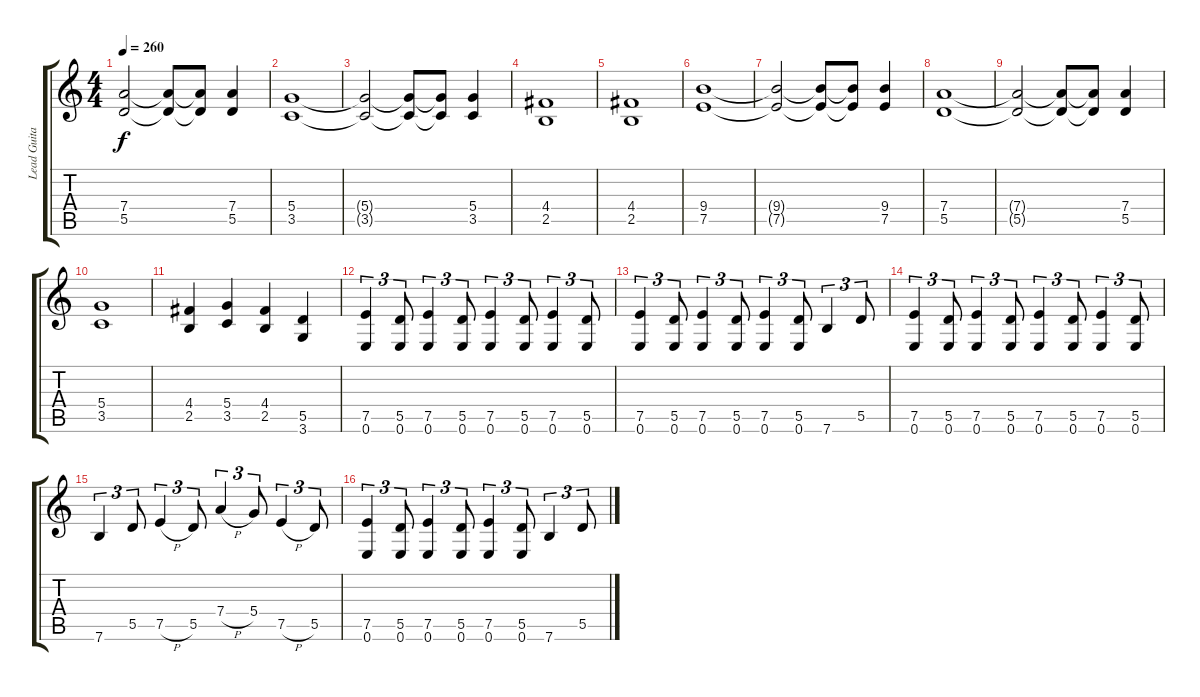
\track ("Lead Guitar (Chris Poland)" "Lead Guita") {instrument distortionguitar}
\staff {score tabs}
\tuning (E4 B3 G3 D3 A2 E2) {hide}
\ts (4 4)
\tempo 260
\clef g2
\ks c
(7.4{t} 5.5{t}).2{dy f} (7.4{t} 5.5{t}).8 (7.4{t} 5.5{t}).8 (7.4 5.5).4 |
(5.4 3.5).1 |
(5.4{t} 3.5{t}).2 (5.4{t} 3.5{t}).8 (5.4{t} 3.5{t}).8 (5.4 3.5).4 |
(4.4 2.5).1 |
(4.4 2.5).1 |
(9.4 7.5).1 |
(9.4{t} 7.5{t}).2 (9.4{t} 7.5{t}).8 (9.4{t} 7.5{t}).8 (9.4 7.5).4 |
(7.4 5.5).1 |
(7.4{t} 5.5{t}).2 (7.4{t} 5.5{t}).8 (7.4{t} 5.5{t}).8 (7.4 5.5).4 |
(5.4 3.5).1 |
(4.4 2.5).4 (5.4 3.5).4 (4.4 2.5).4 (5.5 3.6).4 |
(7.5 0.6).4{tu (3 2)} (5.5 0.6).8{tu (3 2)} (7.5 0.6).4{tu (3 2)} (5.5 0.6).8{tu (3 2)} (7.5 0.6).4{tu (3 2)} (5.5 0.6).8{tu (3 2)} (7.5 0.6).4{tu (3 2)} (5.5 0.6).8{tu (3 2)} |
(7.5 0.6).4{tu (3 2)} (5.5 0.6).8{tu (3 2)} (7.5 0.6).4{tu (3 2)} (5.5 0.6).8{tu (3 2)} (7.5 0.6).4{tu (3 2)} (5.5 0.6).8{tu (3 2)} 7.6.4{tu (3 2)} 5.5.8{tu (3 2)} |
(7.5 0.6).4{tu (3 2)} (5.5 0.6).8{tu (3 2)} (7.5 0.6).4{tu (3 2)} (5.5 0.6).8{tu (3 2)} (7.5 0.6).4{tu (3 2)} (5.5 0.6).8{tu (3 2)} (7.5 0.6).4{tu (3 2)} (5.5 0.6).8{tu (3 2)} |
7.6.4{tu (3 2)} 5.5.8{tu (3 2)} 7.5{h}.4{tu (3 2)} 5.5.8{tu (3 2)} 7.4{h}.4{tu (3 2)} 5.4.8{tu (3 2)} 7.5{h}.4{tu (3 2)} 5.5.8{tu (3 2)} |
(7.5 0.6).4{tu (3 2)} (5.5 0.6).8{tu (3 2)} (7.5 0.6).4{tu (3 2)} (5.5 0.6).8{tu (3 2)} (7.5 0.6).4{tu (3 2)} (5.5 0.6).8{tu (3 2)} 7.6.4{tu (3 2)} 5.5.8{tu (3 2)}
